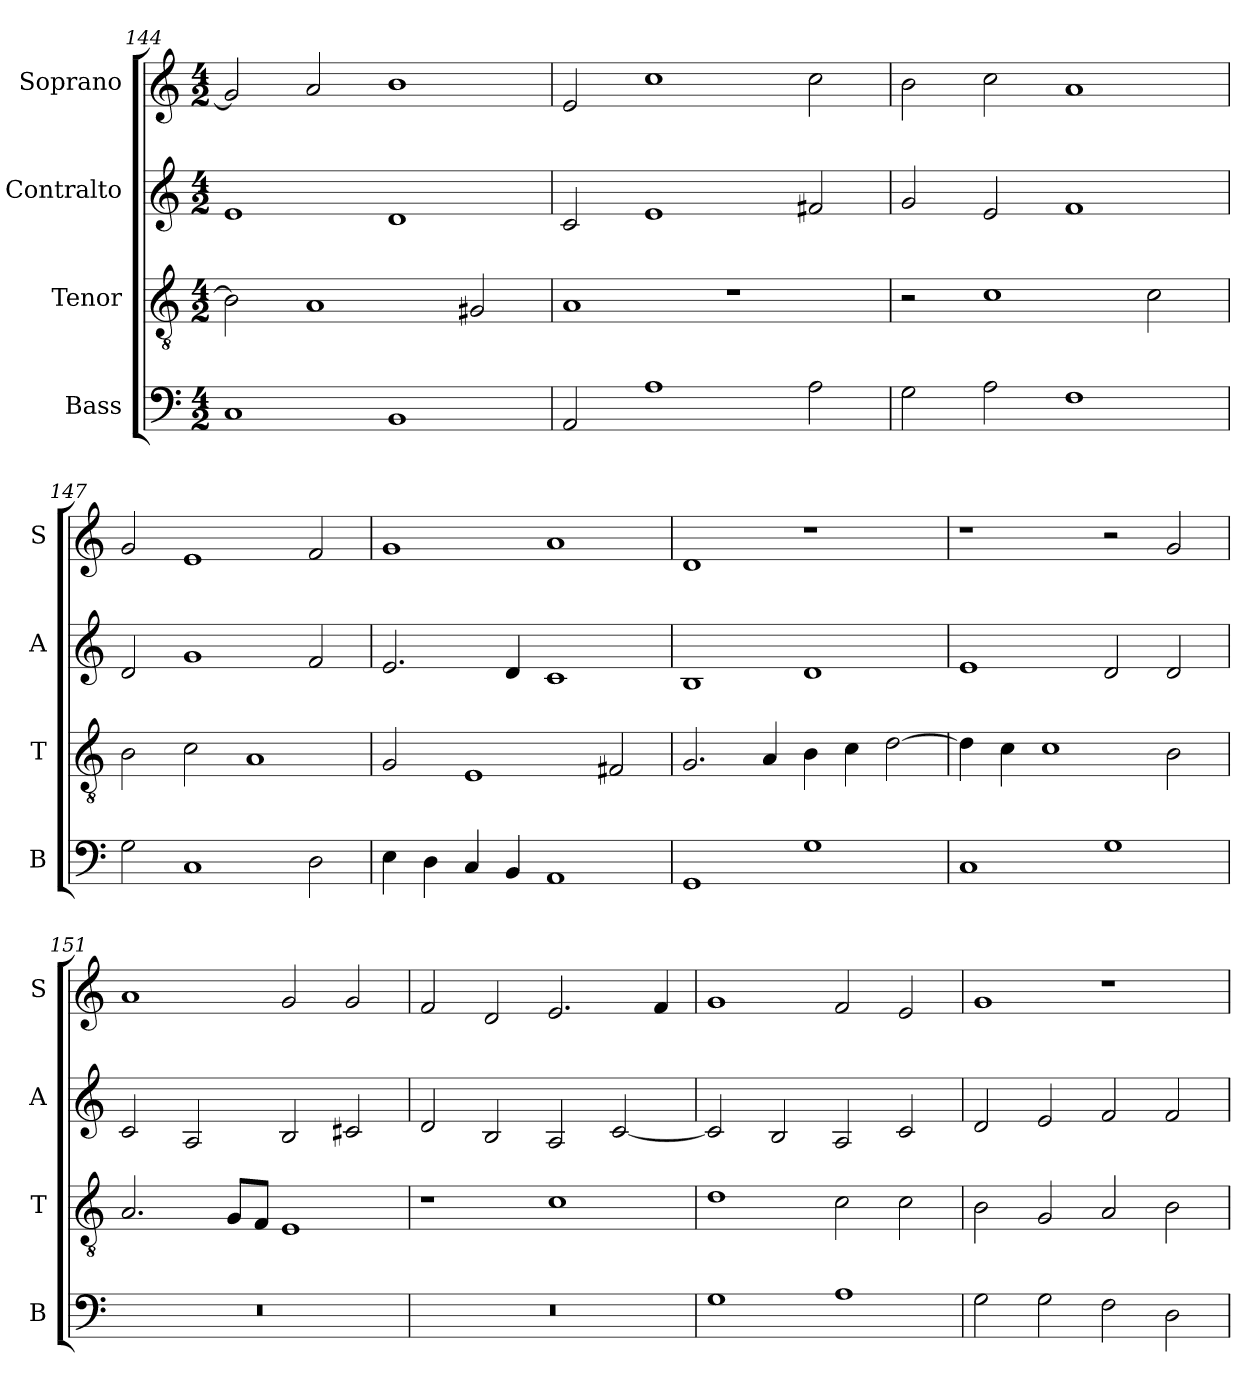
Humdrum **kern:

**kern	**kern	**kern	**kern
*part4	*part3	*part2	*part1
*staff4	*staff3	*staff2	*staff1
*I"Bass	*I"Tenor	*I"Contralto	*I"Soprano
*I'B	*I'T	*I'A	*I'S
*clefF4	*clefGv2	*clefG2	*clefG2
*k[]	*k[]	*k[]	*k[]
*E:phr	*E:phr	*E:phr	*E:phr
*M4/2	*M4/2	*M4/2	*M4/2
=144	=144	=144	=144
1C	2B]	1e	2g]
.	1A	.	2a
1BB	.	1d	1b
.	2G#X	.	.
=145	=145	=145	=145
2AA	1A	2c	2e
1A	.	1e	1cc
.	1r	.	.
2A	.	2f#X	2cc
=146	=146	=146	=146
2G	2r	2g	2b
2A	1c	2e	2cc
1F	.	1f	1a
.	2c	.	.
=147	=147	=147	=147
2G	2B	2d	2g
1C	2c	1g	1e
.	1A	.	.
2D	.	2f	2f
=148	=148	=148	=148
4E	2G	2.e	1g
4D	.	.	.
4C	1E	.	.
4BB	.	4d	.
1AA	.	1c	1a
.	2F#X	.	.
=149	=149	=149	=149
1GG	2.G	1B	1d
.	4A	.	.
1G	4B	1d	1r
.	4c	.	.
.	[2d	.	.
=150	=150	=150	=150
1C	4d]	1e	1r
.	4c	.	.
.	1c	.	.
1G	.	2d	2r
.	2B	2d	2g
=151	=151	=151	=151
0r	2.A	2c	1a
.	.	2A	.
.	8G/L	.	.
.	8F/J	.	.
.	1E	2B	2g
.	.	2c#X	2g
=152	=152	=152	=152
0r	1r	2d	2f
.	.	2B	2d
.	1c	2A	2.e
.	.	[2c	.
.	.	.	4f
=153	=153	=153	=153
1G	1d	2c]	1g
.	.	2B	.
1A	2c	2A	2f
.	2c	2c	2e
=154	=154	=154	=154
2G	2B	2d	1g
2G	2G	2e	.
2F	2A	2f	1r
2D	2B	2f	.
=	=	=	=
*-	*-	*-	*-
